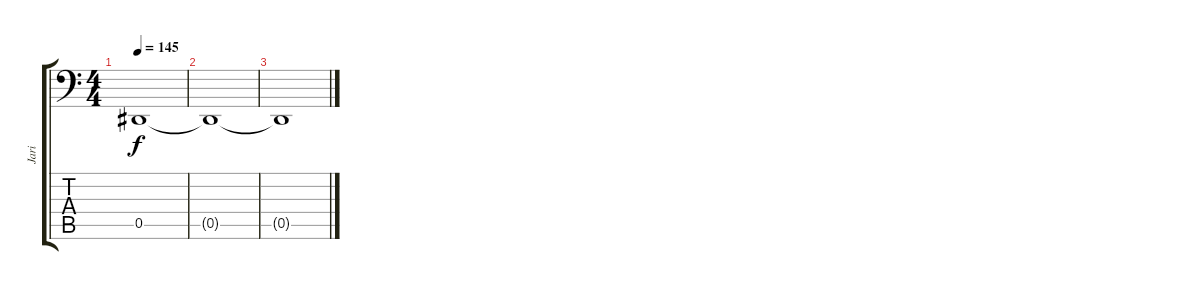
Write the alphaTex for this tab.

\track ("Jari" "Jari") {instrument electricbassfinger}
\staff {score tabs}
\tuning (B2 Gb2 Db2 Ab1 Eb1 Bb0) {hide}
\ts (4 4)
\tempo 145
\clef f4
\ks c
0.5{t}.1{dy f} |
0.5{t}.1 |
0.5{t}.1
